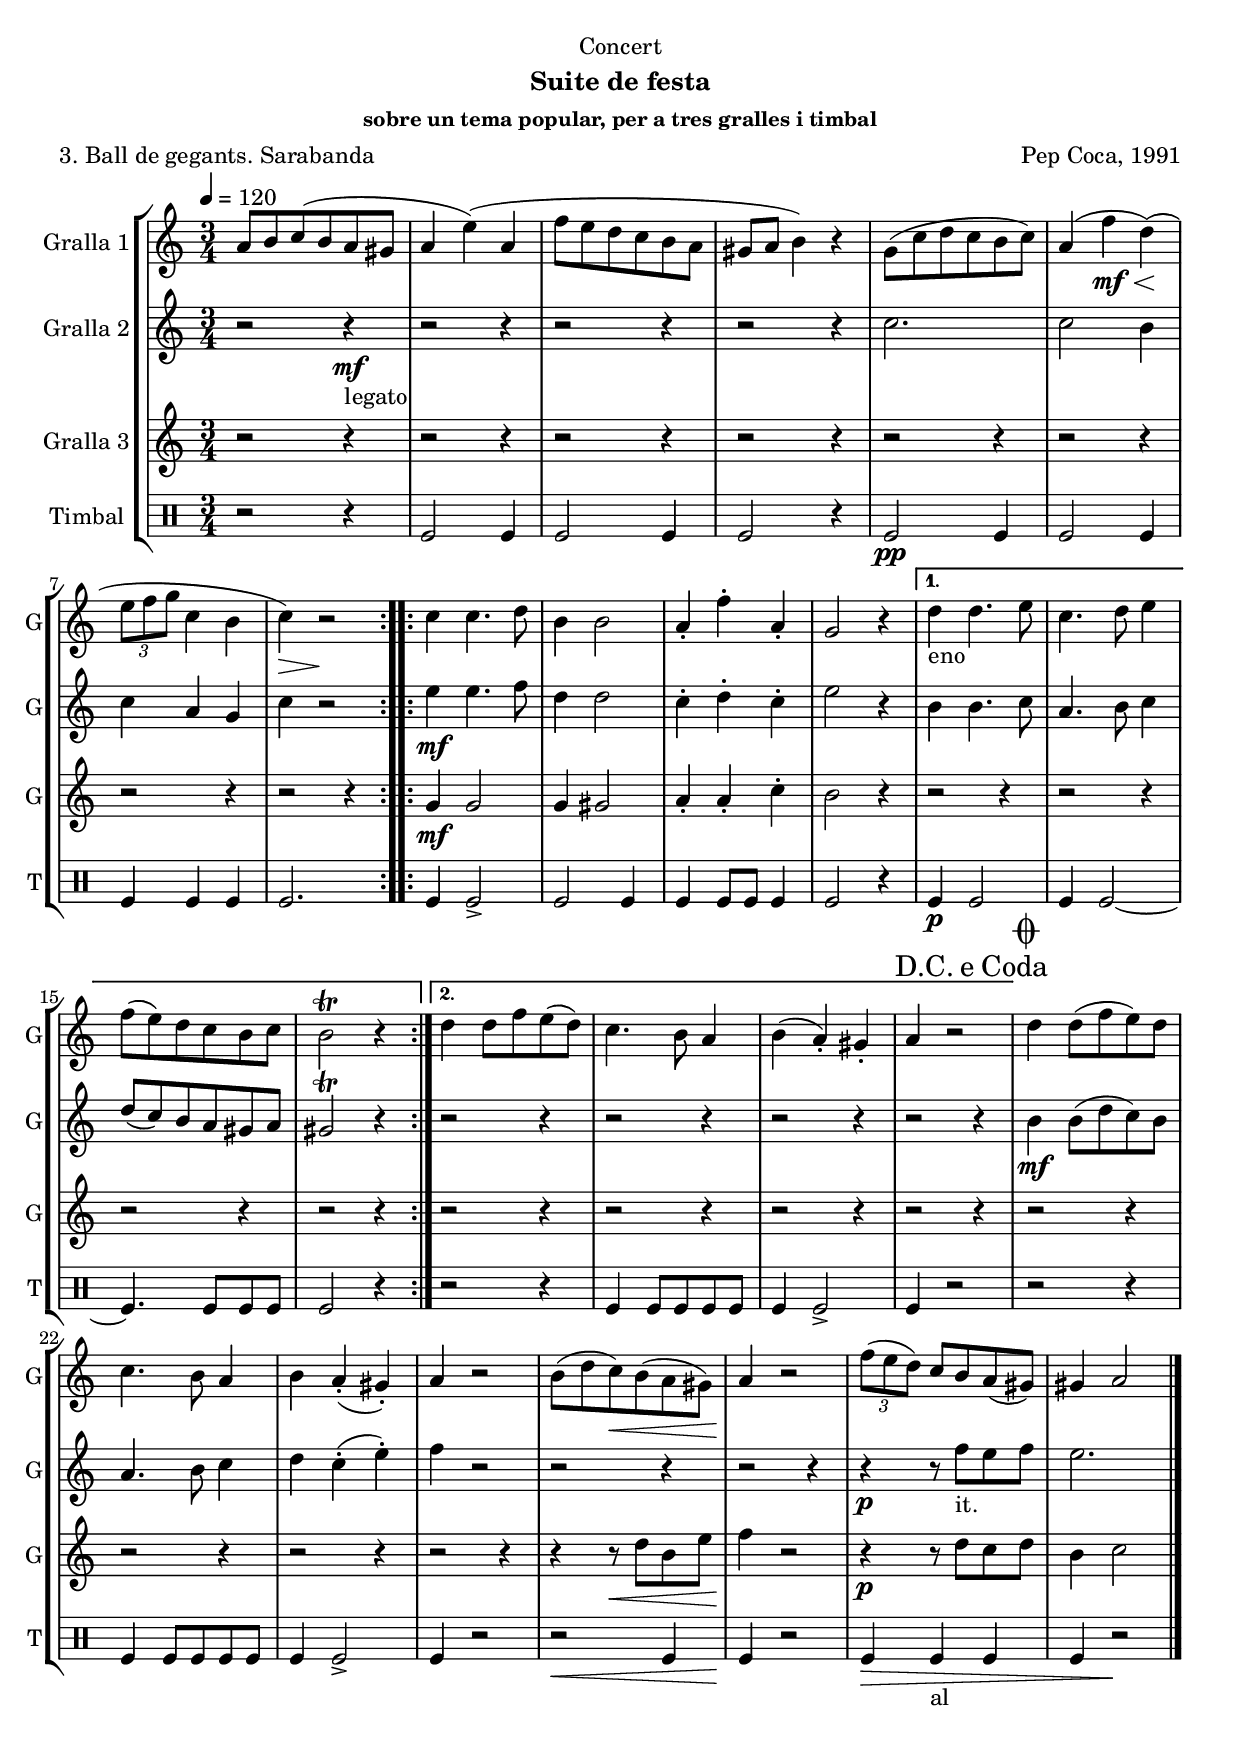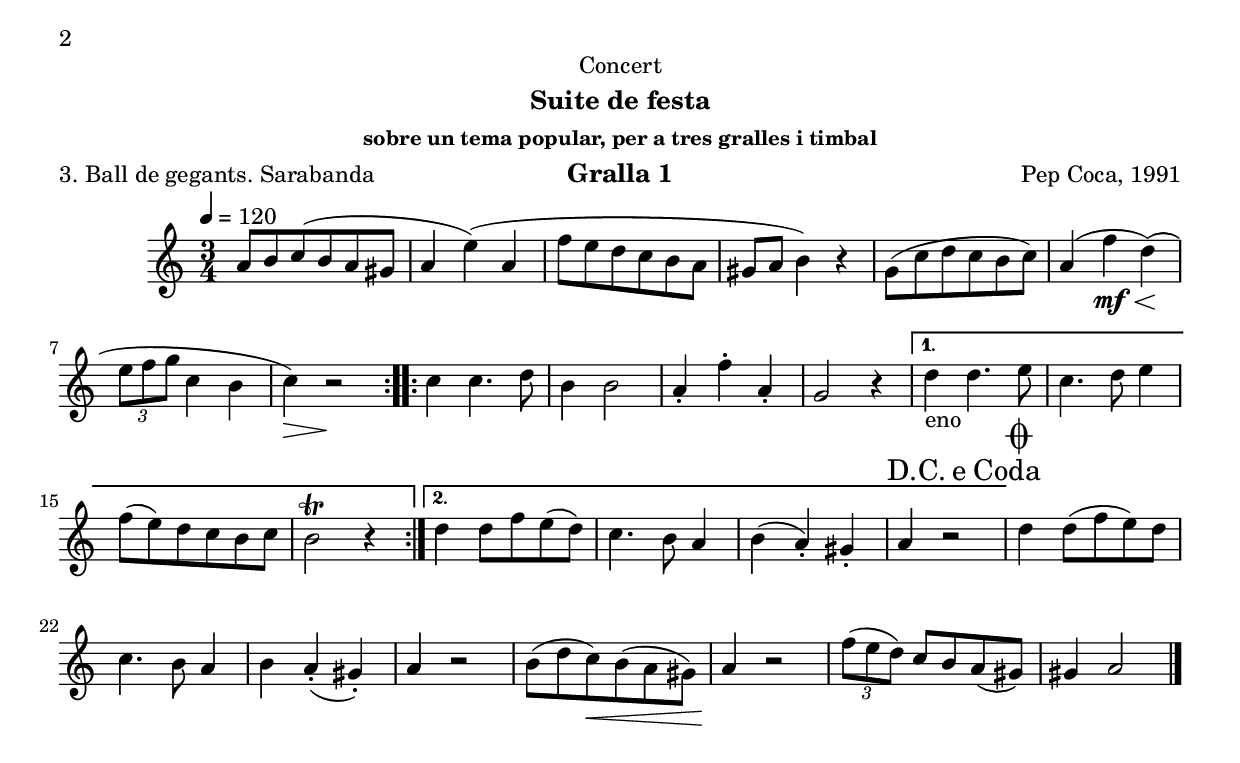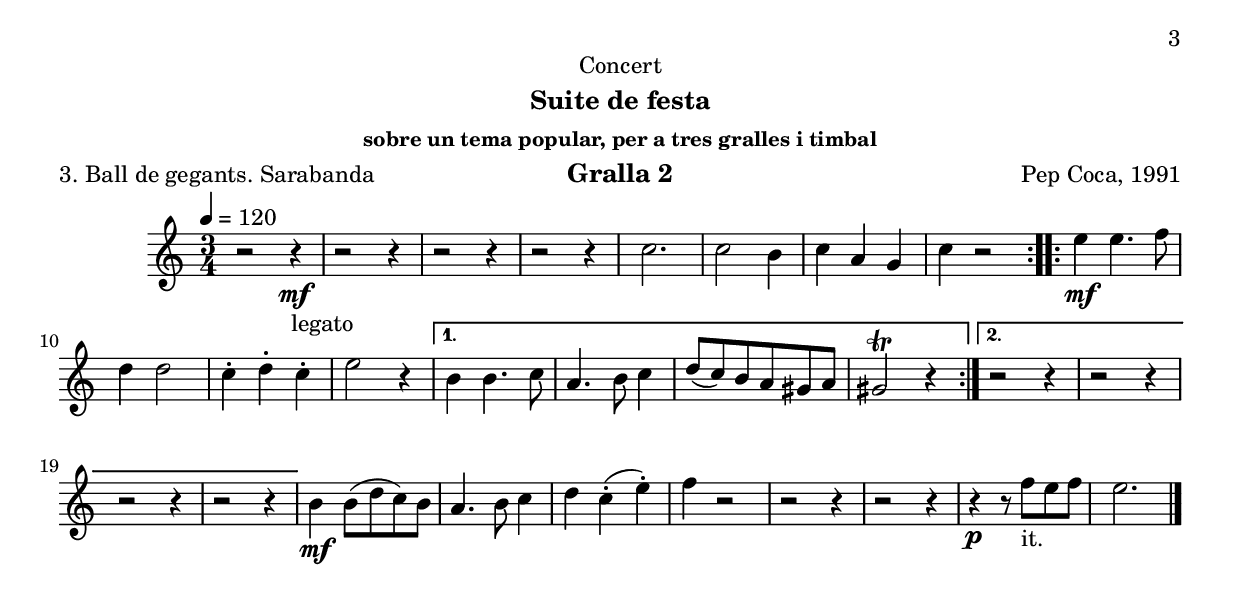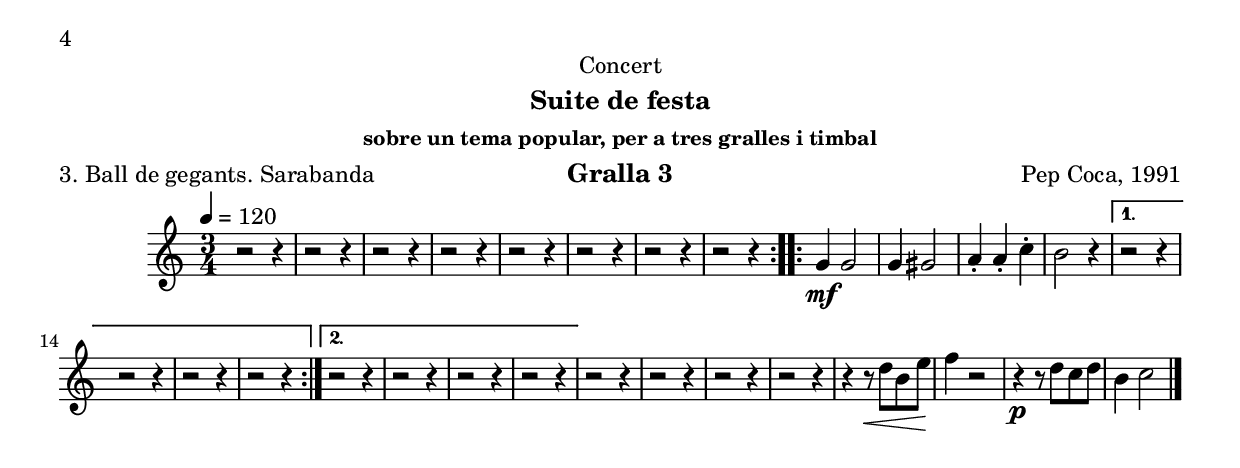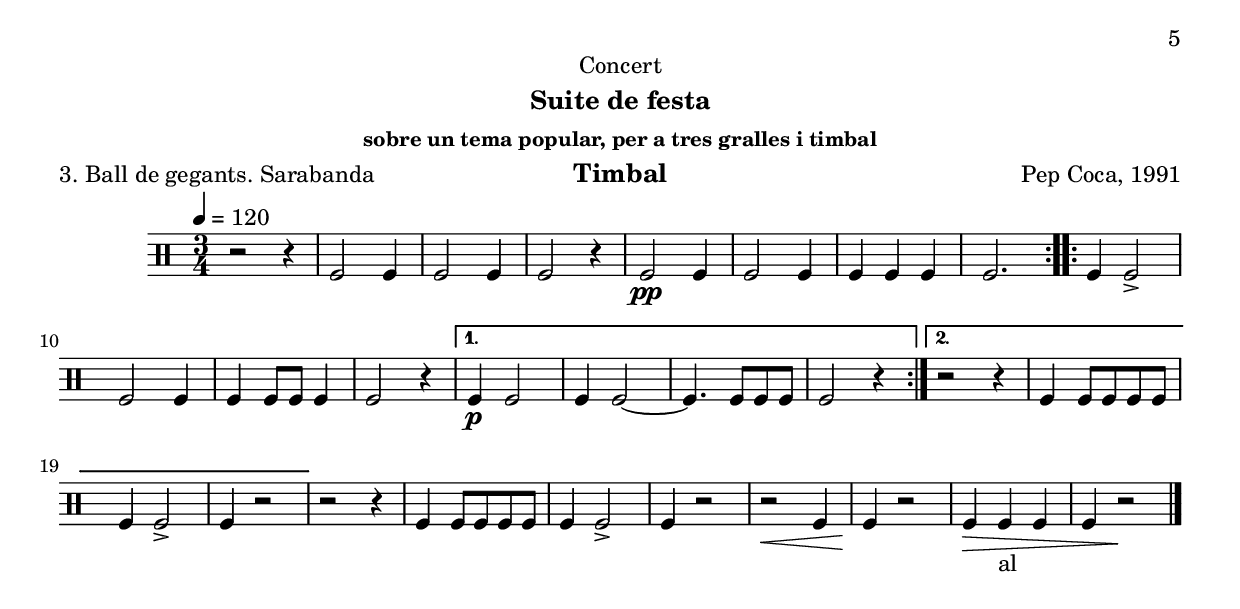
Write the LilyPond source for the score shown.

\version "2.16.2"

\header {
  dedication="Concert"
  title=""
  subtitle="Suite de festa"
  subsubtitle="sobre un tema popular, per a tres gralles i timbal"
  poet="3. Ball de gegants. Sarabanda"
  meter=""
  piece=""
  composer="Pep Coca, 1991"
  arranger=""
  opus=""
  instrument=""
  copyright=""
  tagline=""
}

liniaroAa =
\relative a'
{
  \tempo 4=120
  \clef treble
  \key c \major
  \time 3/4
  \repeat volta 2 { a8 b c ( b a gis  |
  a4 e' ) ( a,  |
  f'8 e d c b a  |
  gis8 a b4 ) r  |
  %05
  g8 ( c d c b c )  |
  a4 ( f' \mf \< d ) \! (  |
  \times 2/3 { e8 f g } c,4 b  |
  c4 \> ) r2 \!  | }
  \repeat volta 2 { c4 c4. d8  |
  %10
  b4 b2  |
  a4-. f'-. a,-.  |
  g2 r4 }
  \alternative { { d'4 _"eno" d4. e8  |
  c4. d8 e4  |
  %15
  f8 ( e ) d c b c  |
  b2\trill r4 }
  { d4 d8 f e ( d )  |
  c4. b8 a4  |
  b4 ( a-. ) gis-.  |
  %20
  \mark \markup {D.C. e Coda} a4 r2 } }
  \mark \markup {\musicglyph #"scripts.coda"} d4 d8 ( f e ) d  |
  c4. b8 a4  |
  b4 a-. ( gis-. )  |
  a4 r2  |
  %25
  b8 ( d c \< ) b ( a gis )  |
  a4 \! r2  |
  \times 2/3 { f'8 ( e d ) } c b a ( gis )  |
  gis4 a2  \bar "|."
}

liniaroAb =
\relative c''
{
  \tempo 4=120
  \clef treble
  \key c \major
  \time 3/4
  \repeat volta 2 { r2 r4 \mf _"legato"  |
  r2 r4  |
  r2 r4  |
  r2 r4  |
  %05
  c2.  |
  c2 b4  |
  c4 a g  |
  c4 r2  | }
  \repeat volta 2 { e4 \mf e4. f8  |
  %10
  d4 d2  |
  c4-. d-. c-.  |
  e2 r4 }
  \alternative { { b4 b4. c8  |
  a4. b8 c4  |
  %15
  d8 ( c ) b a gis a  |
  gis2\trill r4 }
  { r2 r4  |
  r2 r4  |
  r2 r4  |
  %20
  r2 r4 } }
  b4 \mf b8 ( d c ) b  |
  a4. b8 c4  |
  d4 c-. ( e-. )  |
  f4 r2  | % troigo!
  %25
  r2 r4  |
  r2 r4  |
  r4 \p r8 f  _"it." e f  |
  e2.  \bar "|."
}

liniaroAc =
\relative g'
{
  \tempo 4=120
  \clef treble
  \key c \major
  \time 3/4
  \repeat volta 2 { r2 r4  |
  r2 r4  |
  r2 r4  |
  r2 r4  |
  %05
  r2 r4  |
  r2 r4  |
  r2 r4  |
  r2 r4  | }
  \repeat volta 2 { g4 \mf g2  |
  %10
  g4 gis2  |
  a4-. a-. c-.  |
  b2 r4 }
  \alternative { { r2 r4  |
  r2 r4  |
  %15
  r2 r4  |
  r2 r4 }
  { r2 r4  |
  r2 r4  |
  r2 r4  |
  %20
  r2 r4 } }
  r2 r4  |
  r2 r4  |
  r2 r4  |
  r2 r4  |
  %25
  r4 r8 \< d b e  |
  f4 \! r2  | % kompletite
  r4 \p \p r8 d  c d  |
  b4 c2  \bar "|."
}

liniaroAd =
\drummode
{
  \tempo 4=120
  \time 3/4
  \repeat volta 2 { r2 r4  |
  tomfl2 tomfl4  |
  tomfl2 tomfl4  |
  tomfl2 r4  |
  %05
  tomfl2 \pp tomfl4  |
  tomfl2 tomfl4  |
  tomfl4 tomfl tomfl  |
  tomfl2.  | }
  \repeat volta 2 { tomfl4 tomfl2->  |
  %10
  tomfl2 tomfl4  |
  tomfl4 tomfl8 tomfl tomfl4  |
  tomfl2 r4 }
  \alternative { { tomfl4 \p tomfl2  |
  tomfl4 tomfl2 ~  |
  %15
  tomfl4. tomfl8 tomfl tomfl  |
  tomfl2 r4 }
  { r2 r4  |
  tomfl4 tomfl8 tomfl tomfl tomfl  |
  tomfl4 tomfl2->  |
  %20
  tomfl4 r2 } }
  r2 r4  |
  tomfl4 tomfl8 tomfl tomfl tomfl  |
  tomfl4 tomfl2->  |
  tomfl4 r2  |
  %25
  r2 \< tomfl4  |
  tomfl4 \! r2  |
  tomfl4 \> tomfl _"al" tomfl  |
  tomfl4 r2 \!  \bar "|."
}

\bookpart {
  \score {
    \new StaffGroup {
      \override Score.RehearsalMark #'self-alignment-X = #LEFT
      <<
        \new Staff \with {instrumentName = #"Gralla 1" shortInstrumentName = #"G"} \liniaroAa
        \new Staff \with {instrumentName = #"Gralla 2" shortInstrumentName = #"G"} \liniaroAb
        \new Staff \with {instrumentName = #"Gralla 3" shortInstrumentName = #"G"} \liniaroAc
        \new DrumStaff \with {instrumentName = #"Timbal" shortInstrumentName = #"T"} \liniaroAd
      >>
    }
    \layout {}
  }
  \score { \unfoldRepeats
    \new StaffGroup {
      \override Score.RehearsalMark #'self-alignment-X = #LEFT
      <<
        \new Staff \with {instrumentName = #"Gralla 1" shortInstrumentName = #"G"} \liniaroAa
        \new Staff \with {instrumentName = #"Gralla 2" shortInstrumentName = #"G"} \liniaroAb
        \new Staff \with {instrumentName = #"Gralla 3" shortInstrumentName = #"G"} \liniaroAc
        \new DrumStaff \with {instrumentName = #"Timbal" shortInstrumentName = #"T"} \liniaroAd
      >>
    }
    \midi {
      \set Staff.midiInstrument = "oboe"
      \set DrumStaff.midiInstrument = "drums"
    }
  }
}

\bookpart {
  \header {instrument="Gralla 1"}
  \score {
    \new StaffGroup {
      \override Score.RehearsalMark #'self-alignment-X = #LEFT
      <<
        \new Staff \liniaroAa
      >>
    }
    \layout {}
  }
  \score { \unfoldRepeats
    \new StaffGroup {
      \override Score.RehearsalMark #'self-alignment-X = #LEFT
      <<
        \new Staff \liniaroAa
      >>
    }
    \midi {
      \set Staff.midiInstrument = "oboe"
      \set DrumStaff.midiInstrument = "drums"
    }
  }
}

\bookpart {
  \header {instrument="Gralla 2"}
  \score {
    \new StaffGroup {
      \override Score.RehearsalMark #'self-alignment-X = #LEFT
      <<
        \new Staff \liniaroAb
      >>
    }
    \layout {}
  }
  \score { \unfoldRepeats
    \new StaffGroup {
      \override Score.RehearsalMark #'self-alignment-X = #LEFT
      <<
        \new Staff \liniaroAb
      >>
    }
    \midi {
      \set Staff.midiInstrument = "oboe"
      \set DrumStaff.midiInstrument = "drums"
    }
  }
}

\bookpart {
  \header {instrument="Gralla 3"}
  \score {
    \new StaffGroup {
      \override Score.RehearsalMark #'self-alignment-X = #LEFT
      <<
        \new Staff \liniaroAc
      >>
    }
    \layout {}
  }
  \score { \unfoldRepeats
    \new StaffGroup {
      \override Score.RehearsalMark #'self-alignment-X = #LEFT
      <<
        \new Staff \liniaroAc
      >>
    }
    \midi {
      \set Staff.midiInstrument = "oboe"
      \set DrumStaff.midiInstrument = "drums"
    }
  }
}

\bookpart {
  \header {instrument="Timbal"}
  \score {
    \new StaffGroup {
      \override Score.RehearsalMark #'self-alignment-X = #LEFT
      <<
        \new DrumStaff \liniaroAd
      >>
    }
    \layout {}
  }
  \score { \unfoldRepeats
    \new StaffGroup {
      \override Score.RehearsalMark #'self-alignment-X = #LEFT
      <<
        \new DrumStaff \liniaroAd
      >>
    }
    \midi {
      \set Staff.midiInstrument = "oboe"
      \set DrumStaff.midiInstrument = "drums"
    }
  }
}

